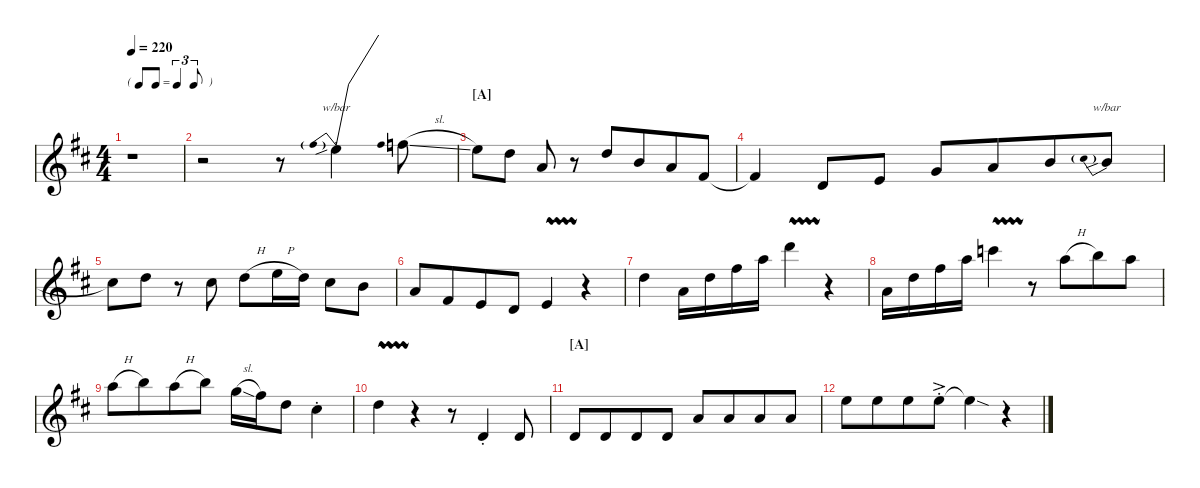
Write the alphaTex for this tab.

\hideDynamics
\singleTrackTrackNamePolicy hidden
\multiTrackTrackNamePolicy hidden
\firstSystemTrackNameOrientation horizontal
\otherSystemsTrackNameOrientation horizontal
\track ("Violin" "Vl.") {instrument violin}
\staff {score}
\tuning (E5 A4 D4 G3)
\ts (4 4)
\tf triplet8th
\tempo 220
\clef g2
\ks d
r.1{dy mf} |
r.2 r.8 2.1{sib st}.4{tbe (predivedive default 0 -4 48 0)} 1.1{sl}.8 |
\section ("A" "")
0.1.8 5.2.8 0.2.8 r.8 5.2.8 2.2.8{beam merge} 0.2.8 4.3.8 |
4.3{t}.4 0.3.8 2.3.8 5.3.8 0.2.8{beam merge} 2.2.8 4.2{sib}.8{tbe (predivedive default 0 -4 59.4 0)} |
4.2{t}.8 5.2.8 r.8 4.2.8 5.2{h}.8 7.2{h}.16 5.2.16 4.2.8 2.2.8 |
0.2.8 4.3.8{beam merge} 2.3.8 0.3.8 2.3{vw}.4 r.4 |
5.2.4 0.2.16 5.2.16 2.1.16 5.1.16 10.1{vw}.4 r.4 |
0.2.16 5.2.16 2.1.16 5.1.16 8.1{vw}.4 r.8 5.1{h}.8{beam merge} 7.1.8 5.1.8 |
5.1{h}.8 7.1.8{beam merge} 5.1{h}.8 7.1.8 10.2{sl}.16 9.2.16 12.3.8 4.2{st}.4 |
5.2{vw}.4 r.4 r.8 0.3{st}.4 0.3.8 |
\section ("A" "")
0.3.8 0.3.8{beam merge} 0.3.8 0.3.8 0.2.8 0.2.8{beam merge} 0.2.8 0.2.8 |
14.3.8 14.3.8{beam merge} 14.3.8 14.3{ac st}.8 14.3{sod t}.4 r.4
